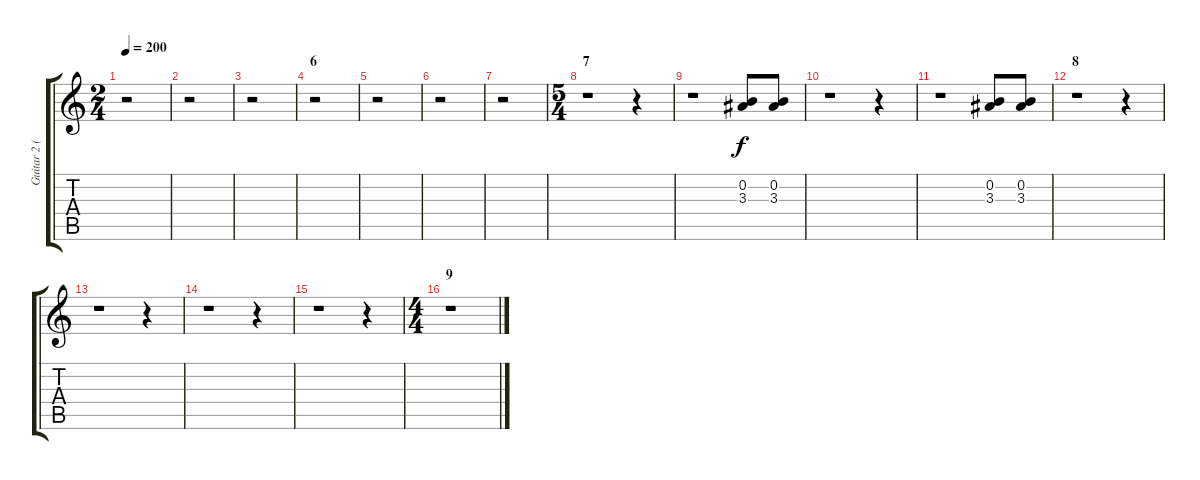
\track ("Guitar 2 (Clean)" "Guitar 2 (") {instrument electricguitarmuted}
\staff {score tabs}
\tuning (E4 B3 G3 D3 A2 D2) {hide}
\ts (2 4)
\tempo 200
\clef g2
\ks c
r.2{dy f} |
r.2 |
r.2 |
\section ("" "6")
r.2 |
r.2 |
r.2 |
r.2 |
\ts (5 4)
\section ("" "7")
r.1 r.4 |
r.1 (0.2 3.3).8 (0.2 3.3).8 |
r.1 r.4 |
r.1 (0.2 3.3).8 (0.2 3.3).8 |
\section ("" "8")
r.1 r.4 |
r.1 r.4 |
r.1 r.4 |
r.1 r.4 |
\ts (4 4)
\section ("" "9")
r.1
